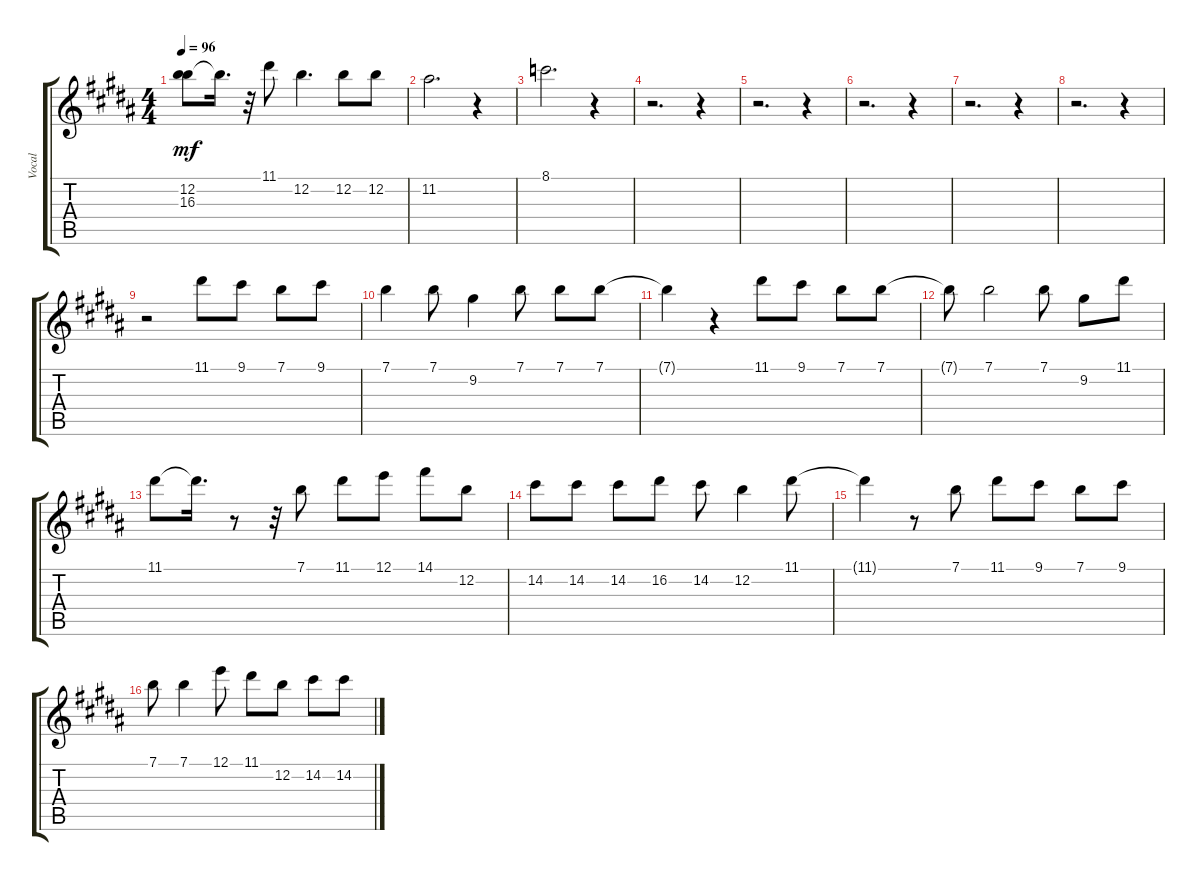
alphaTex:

\track ("Vocal" "Vocal") {instrument electricguitarclean}
\staff {score tabs}
\tuning (E4 B3 G3 D3 A2 E2) {hide}
\ts (4 4)
\tempo 96
\clef g2
\ks b
(12.2 16.3{t}).8{dy mf} 12.2{t}.16{d} r.32 11.1.8 12.2.4{d} 12.2.8 12.2.8 |
11.2.2{d} r.4 |
8.1.2{d} r.4 |
r.2{d} r.4 |
r.2{d} r.4 |
r.2{d} r.4 |
r.2{d} r.4 |
r.2{d} r.4 |
r.2 11.1.8 9.1.8 7.1.8 9.1.8 |
7.1.4 7.1.8 9.2.4 7.1.8 7.1.8 7.1.8 |
7.1{t}.4 r.4 11.1.8 9.1.8 7.1.8 7.1.8 |
7.1{t}.8 7.1.2 7.1.8 9.2.8 11.1.8 |
11.1.8 11.1{t}.16{d} r.8 r.32 7.1.8 11.1.8 12.1.8 14.1.8 12.2.8 |
14.2.8 14.2.8 14.2.8 16.2.8 14.2.8 12.2.4 11.1.8 |
11.1{t}.4 r.8 7.1.8 11.1.8 9.1.8 7.1.8 9.1.8 |
7.1.8 7.1.4 12.1.8 11.1.8 12.2.8 14.2.8 14.2.8
